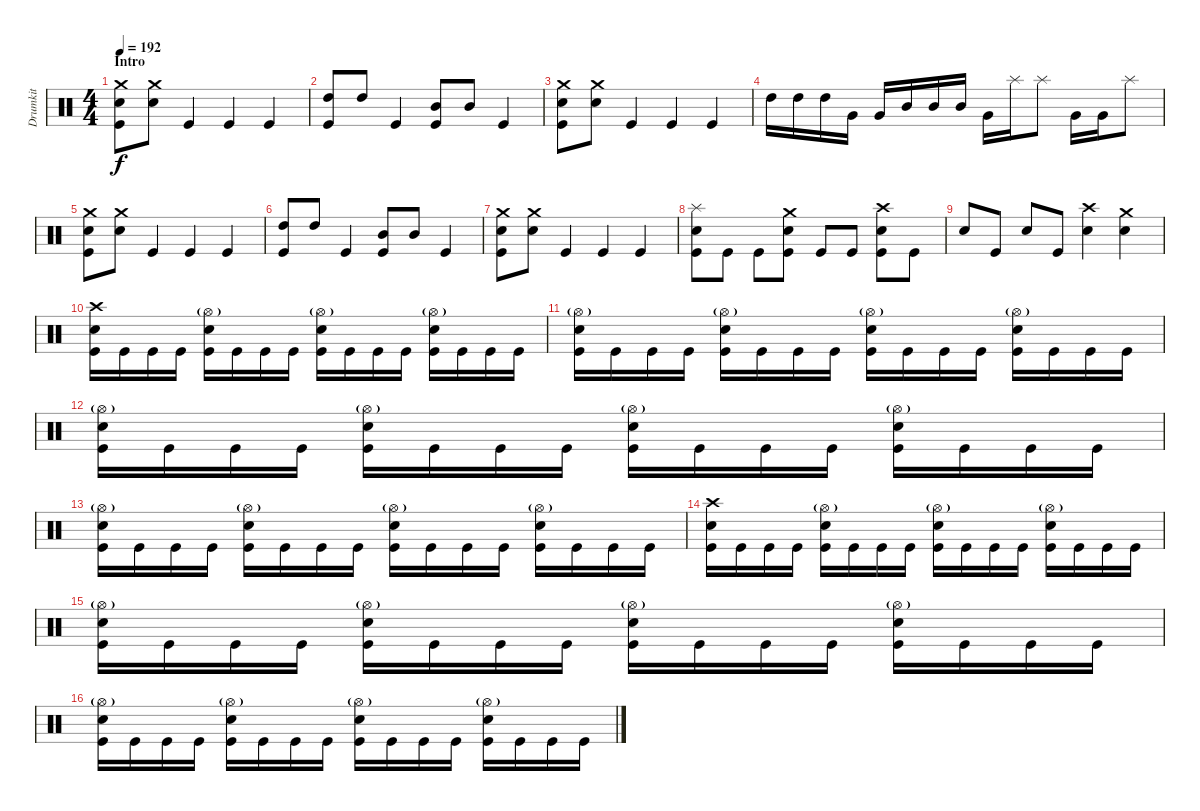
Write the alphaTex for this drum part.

\track ("Drumkit" "Drumkit") {instrument percussion}
\staff {score}
\articulation defaults
\ts (4 4)
\section ("" "Intro")
\tempo 192
\clef neutral
\ks c
("Crash medium (hit)" "Snare (hit) 2" "Kick (hit)").8{dy f} ("Crash medium (hit)" "Snare (hit) 2").8 "Kick (hit)".4 "Kick (hit)".4 "Kick (hit)".4 |
("High Tom (hit)" "Kick (hit)").8 "High Tom (hit)".8 "Kick (hit)".4 ("Mid Tom (hit)" "Kick (hit)").8 "Mid Tom (hit)".8 "Kick (hit)".4 |
("Crash medium (hit)" "Snare (hit) 2" "Kick (hit)").8 ("Crash medium (hit)" "Snare (hit) 2").8 "Kick (hit)".4 "Kick (hit)".4 "Kick (hit)".4 |
"High Tom (hit)".16 "High Tom (hit)".16 "High Tom (hit)".16 "Very Low Tom (hit)".16 "Very Low Tom (hit)".16 "Mid Tom (hit)".16 "Mid Tom (hit)".16 "Mid Tom (hit)".16 "Very Low Tom (hit)".16 "Splash (hit)".16 "Splash (hit)".8 "Very Low Tom (hit)".16 "Very Low Tom (hit)".16 "Splash (hit)".8 |
("Crash medium (hit)" "Snare (hit) 2" "Kick (hit)").8 ("Crash medium (hit)" "Snare (hit) 2").8 "Kick (hit)".4 "Kick (hit)".4 "Kick (hit)".4 |
("High Tom (hit)" "Kick (hit)").8 "High Tom (hit)".8 "Kick (hit)".4 ("Mid Tom (hit)" "Kick (hit)").8 "Mid Tom (hit)".8 "Kick (hit)".4 |
("Crash medium (hit)" "Snare (hit) 2" "Kick (hit)").8 ("Crash medium (hit)" "Snare (hit) 2").8 "Kick (hit)".4 "Kick (hit)".4 "Kick (hit)".4 |
("Splash (hit)" "Snare (hit) 2" "Kick (hit)").8 "Kick (hit)".8 "Kick (hit)".8 ("Crash medium (hit)" "Snare (hit) 2" "Kick (hit)").8 "Kick (hit)".8 "Kick (hit)".8 ("Crash high (hit)" "Snare (hit) 2" "Kick (hit)").8 "Kick (hit)".8 |
"Snare (hit) 2".8 "Kick (hit)".8 "Snare (hit) 2".8 "Kick (hit)".8 ("Crash high (hit)" "Snare (hit) 2").4 ("Crash medium (hit)" "Snare (hit) 2").4 |
("Crash high (hit)" "Snare (hit) 2" "Kick (hit)").16 "Kick (hit)".16 "Kick (hit)".16 "Kick (hit)".16 ("Hi-Hat (open)"{g} "Snare (hit) 2" "Kick (hit)").16 "Kick (hit)".16 "Kick (hit)".16 "Kick (hit)".16 ("Hi-Hat (open)"{g} "Snare (hit) 2" "Kick (hit)").16 "Kick (hit)".16 "Kick (hit)".16 "Kick (hit)".16 ("Hi-Hat (open)"{g} "Snare (hit) 2" "Kick (hit)").16 "Kick (hit)".16 "Kick (hit)".16 "Kick (hit)".16 |
("Hi-Hat (open)"{g} "Snare (hit) 2" "Kick (hit)").16 "Kick (hit)".16 "Kick (hit)".16 "Kick (hit)".16 ("Hi-Hat (open)"{g} "Snare (hit) 2" "Kick (hit)").16 "Kick (hit)".16 "Kick (hit)".16 "Kick (hit)".16 ("Hi-Hat (open)"{g} "Snare (hit) 2" "Kick (hit)").16 "Kick (hit)".16 "Kick (hit)".16 "Kick (hit)".16 ("Hi-Hat (open)"{g} "Snare (hit) 2" "Kick (hit)").16 "Kick (hit)".16 "Kick (hit)".16 "Kick (hit)".16 |
("Hi-Hat (open)"{g} "Snare (hit) 2" "Kick (hit)").16 "Kick (hit)".16 "Kick (hit)".16 "Kick (hit)".16 ("Hi-Hat (open)"{g} "Snare (hit) 2" "Kick (hit)").16 "Kick (hit)".16 "Kick (hit)".16 "Kick (hit)".16 ("Hi-Hat (open)"{g} "Snare (hit) 2" "Kick (hit)").16 "Kick (hit)".16 "Kick (hit)".16 "Kick (hit)".16 ("Hi-Hat (open)"{g} "Snare (hit) 2" "Kick (hit)").16 "Kick (hit)".16 "Kick (hit)".16 "Kick (hit)".16 |
("Hi-Hat (open)"{g} "Snare (hit) 2" "Kick (hit)").16 "Kick (hit)".16 "Kick (hit)".16 "Kick (hit)".16 ("Hi-Hat (open)"{g} "Snare (hit) 2" "Kick (hit)").16 "Kick (hit)".16 "Kick (hit)".16 "Kick (hit)".16 ("Hi-Hat (open)"{g} "Snare (hit) 2" "Kick (hit)").16 "Kick (hit)".16 "Kick (hit)".16 "Kick (hit)".16 ("Hi-Hat (open)"{g} "Snare (hit) 2" "Kick (hit)").16 "Kick (hit)".16 "Kick (hit)".16 "Kick (hit)".16 |
("Crash high (hit)" "Snare (hit) 2" "Kick (hit)").16 "Kick (hit)".16 "Kick (hit)".16 "Kick (hit)".16 ("Hi-Hat (open)"{g} "Snare (hit) 2" "Kick (hit)").16 "Kick (hit)".16 "Kick (hit)".16 "Kick (hit)".16 ("Hi-Hat (open)"{g} "Snare (hit) 2" "Kick (hit)").16 "Kick (hit)".16 "Kick (hit)".16 "Kick (hit)".16 ("Hi-Hat (open)"{g} "Snare (hit) 2" "Kick (hit)").16 "Kick (hit)".16 "Kick (hit)".16 "Kick (hit)".16 |
("Hi-Hat (open)"{g} "Snare (hit) 2" "Kick (hit)").16 "Kick (hit)".16 "Kick (hit)".16 "Kick (hit)".16 ("Hi-Hat (open)"{g} "Snare (hit) 2" "Kick (hit)").16 "Kick (hit)".16 "Kick (hit)".16 "Kick (hit)".16 ("Hi-Hat (open)"{g} "Snare (hit) 2" "Kick (hit)").16 "Kick (hit)".16 "Kick (hit)".16 "Kick (hit)".16 ("Hi-Hat (open)"{g} "Snare (hit) 2" "Kick (hit)").16 "Kick (hit)".16 "Kick (hit)".16 "Kick (hit)".16 |
("Hi-Hat (open)"{g} "Snare (hit) 2" "Kick (hit)").16 "Kick (hit)".16 "Kick (hit)".16 "Kick (hit)".16 ("Hi-Hat (open)"{g} "Snare (hit) 2" "Kick (hit)").16 "Kick (hit)".16 "Kick (hit)".16 "Kick (hit)".16 ("Hi-Hat (open)"{g} "Snare (hit) 2" "Kick (hit)").16 "Kick (hit)".16 "Kick (hit)".16 "Kick (hit)".16 ("Hi-Hat (open)"{g} "Snare (hit) 2" "Kick (hit)").16 "Kick (hit)".16 "Kick (hit)".16 "Kick (hit)".16
